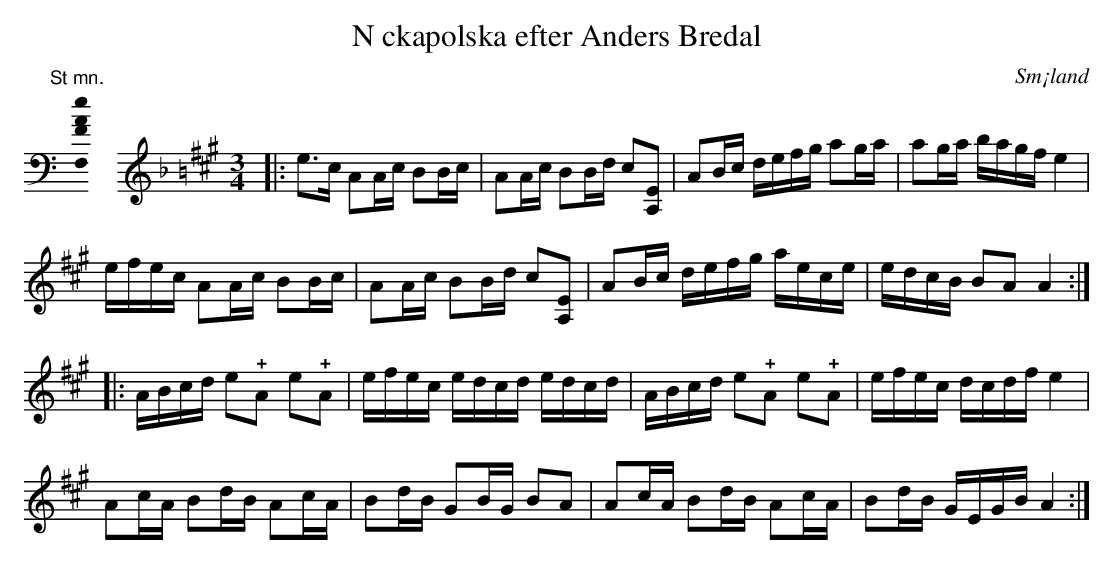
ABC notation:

X:1
T:N ckapolska efter Anders Bredal
O:Sm¡land
M:none
K:F
[K:C]
"@-20,30 St mn."[F,FAe]0 \
[K:F clef=treble] \
M:3/4
L:1/8
K:A
|: e>c AA/2c/2 BB/2c/2 | AA/2c/2 BB/2d/2 c[EA,] | AB/2c/2 d/2e/2f/2g/2 ag/2a/2 | ag/2a/2 b/2a/2g/2f/2 e2 |
 e/2f/2e/2c/2 AA/2c/2 BB/2c/2 | AA/2c/2 BB/2d/2 c[EA,] | AB/2c/2 d/2e/2f/2g/2 a/2e/2c/2e/2 | e/2d/2c/2B/2 BA A2 :|
|: A/2B/2c/2d/2 e!+!A e!+!A | e/2f/2e/2c/2 e/2d/2c/2d/2 e/2d/2c/2d/2 | A/2B/2c/2d/2 e!+!A e!+!A | e/2f/2e/2c/2 d/2c/2d/2f/2 e2 |
 Ac/2A/2 Bd/2B/2 Ac/2A/2 | Bd/2B/2 GB/2G/2 BA | Ac/2A/2 Bd/2B/2 Ac/2A/2 | Bd/2B/2 G/2E/2G/2B/2 A2 :|
